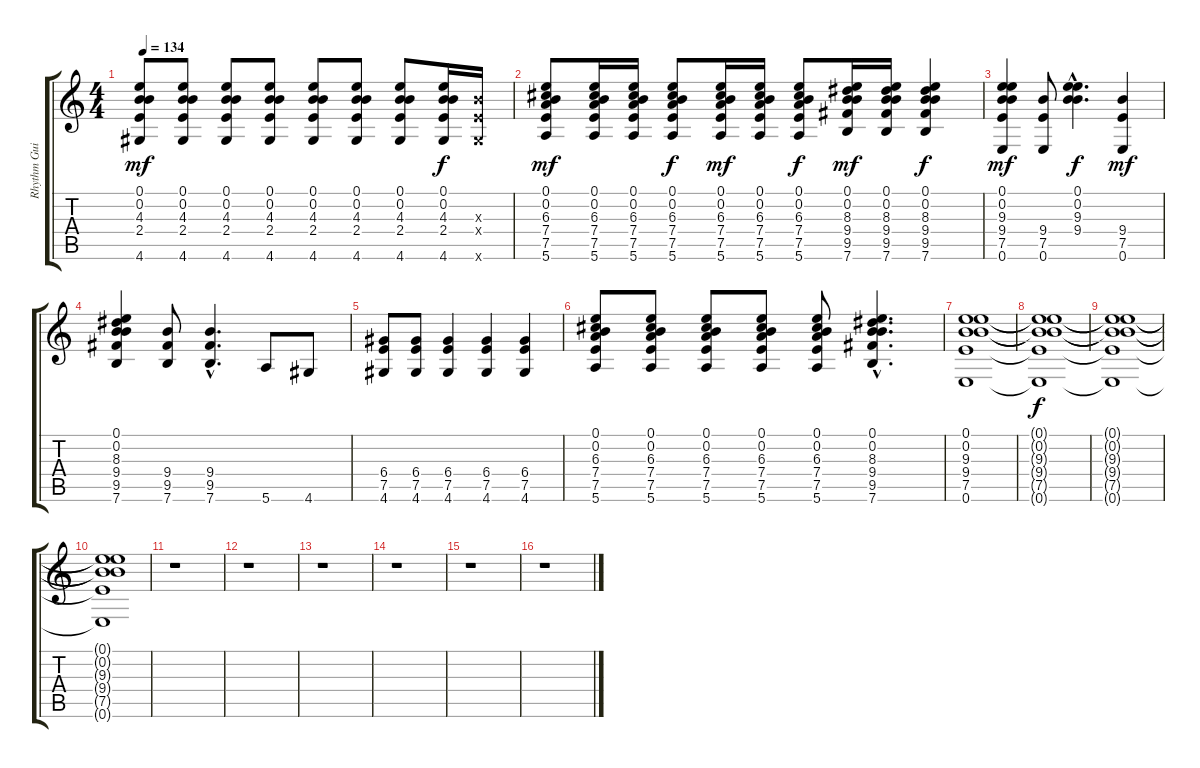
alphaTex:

\track ("Rhythm Guitar II" "Rhythm Gui") {instrument overdrivenguitar}
\staff {score tabs}
\tuning (E4 B3 G3 D3 A2 E2) {hide}
\ts (4 4)
\tempo 134
\clef g2
\ks c
(0.1 0.2 4.3 2.4 4.6).8{dy mf} (0.1 0.2 4.3 2.4 4.6).8 (0.1 0.2 4.3 2.4 4.6).8 (0.1 0.2 4.3 2.4 4.6).8 (0.1 0.2 4.3 2.4 4.6).8 (0.1 0.2 4.3 2.4 4.6).8 (0.1 0.2 4.3 2.4 4.6).8 (0.1 0.2 4.3 2.4 4.6).16{dy f} (4.3{x} 2.4{x} 4.6{x}).16 |
(0.1 0.2 6.3 7.4 7.5 5.6).8{dy mf} (0.1 0.2 6.3 7.4 7.5 5.6).16 (0.1 0.2 6.3 7.4 7.5 5.6).16 (0.1 0.2 6.3 7.4 7.5 5.6).8{dy f} (0.1 0.2 6.3 7.4 7.5 5.6).16{dy mf} (0.1 0.2 6.3 7.4 7.5 5.6).16 (0.1 0.2 6.3 7.4 7.5 5.6).8{dy f} (0.1 0.2 8.3 9.4 9.5 7.6).16{dy mf} (0.1 0.2 8.3 9.4 9.5 7.6).16 (0.1 0.2 8.3 9.4 9.5 7.6).4{dy f} |
(0.1 0.2 9.3 9.4 7.5 0.6).4{dy mf} (9.4 7.5 0.6).8 (0.1{hac} 0.2{hac} 9.3{hac} 9.4{hac}).4{d dy f} (9.4 7.5 0.6).4{dy mf} |
(0.1 0.2 8.3 9.4 9.5 7.6).4 (9.4 9.5 7.6).8 (9.4{hac} 9.5{hac} 7.6{hac}).4{d} 5.6.8 4.6.8 |
(6.4 7.5 4.6).8 (6.4 7.5 4.6).8 (6.4 7.5 4.6).4 (6.4 7.5 4.6).4 (6.4 7.5 4.6).4 |
(0.1 0.2 6.3 7.4 7.5 5.6).8 (0.1 0.2 6.3 7.4 7.5 5.6).8 (0.1 0.2 6.3 7.4 7.5 5.6).8 (0.1 0.2 6.3 7.4 7.5 5.6).8 (0.1 0.2 6.3 7.4 7.5 5.6).8 (0.1{hac} 0.2{hac} 8.3{hac} 9.4{hac} 9.5{hac} 7.6{hac}).4{d} |
(0.1 0.2 9.3 9.4 7.5 0.6).1 |
(0.1{t} 0.2{t} 9.3{t} 9.4{t} 7.5{t} 0.6{t}).1{dy f} |
(0.1{t} 0.2{t} 9.3{t} 9.4{t} 7.5{t} 0.6{t}).1 |
(0.1{t} 0.2{t} 9.3{t} 9.4{t} 7.5{t} 0.6{t}).1 |
r.1 |
r.1 |
r.1 |
r.1 |
r.1 |
r.1
